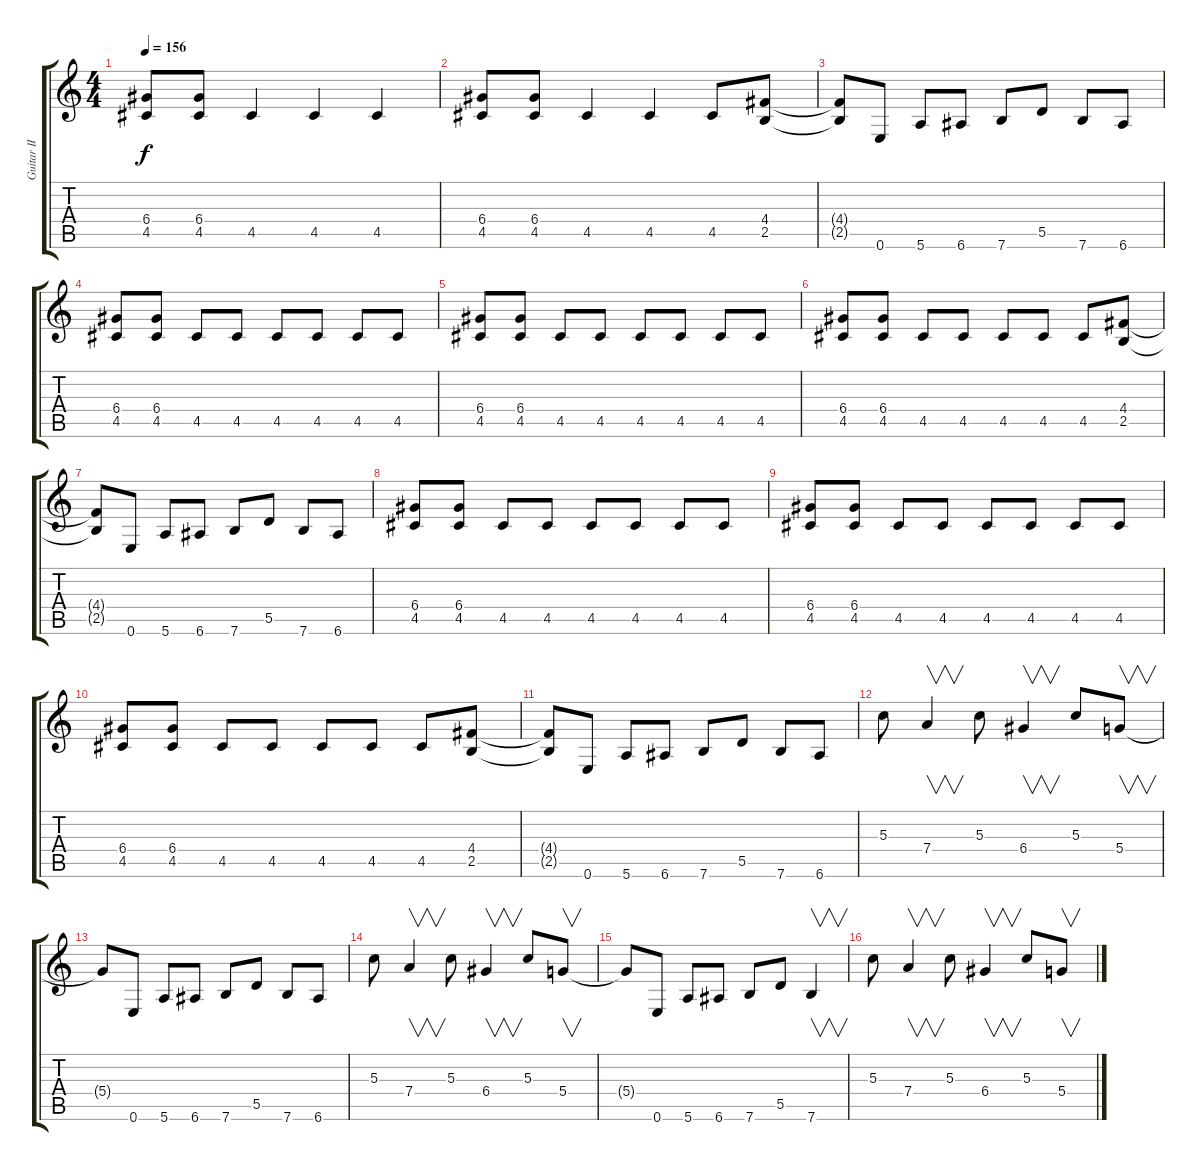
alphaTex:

\track ("Guitar II" "Guitar II") {instrument distortionguitar}
\staff {score tabs}
\tuning (E4 B3 G3 D3 A2 E2) {hide}
\ts (4 4)
\tempo 156
\clef g2
\ks c
(6.4 4.5).8{dy f} (6.4 4.5).8 4.5.4 4.5.4 4.5.4 |
(6.4 4.5).8 (6.4 4.5).8 4.5.4 4.5.4 4.5.8 (4.4 2.5).8 |
(4.4{t} 2.5{t}).8 0.6.8 5.6.8 6.6.8 7.6.8 5.5.8 7.6.8 6.6.8 |
(6.4 4.5).8 (6.4 4.5).8 4.5.8 4.5.8 4.5.8 4.5.8 4.5.8 4.5.8 |
(6.4 4.5).8 (6.4 4.5).8 4.5.8 4.5.8 4.5.8 4.5.8 4.5.8 4.5.8 |
(6.4 4.5).8 (6.4 4.5).8 4.5.8 4.5.8 4.5.8 4.5.8 4.5.8 (4.4 2.5).8 |
(4.4{t} 2.5{t}).8 0.6.8 5.6.8 6.6.8 7.6.8 5.5.8 7.6.8 6.6.8 |
(6.4 4.5).8 (6.4 4.5).8 4.5.8 4.5.8 4.5.8 4.5.8 4.5.8 4.5.8 |
(6.4 4.5).8 (6.4 4.5).8 4.5.8 4.5.8 4.5.8 4.5.8 4.5.8 4.5.8 |
(6.4 4.5).8 (6.4 4.5).8 4.5.8 4.5.8 4.5.8 4.5.8 4.5.8 (4.4 2.5).8 |
(4.4{t} 2.5{t}).8 0.6.8 5.6.8 6.6.8 7.6.8 5.5.8 7.6.8 6.6.8 |
5.3.8 7.4.4{v} 5.3.8 6.4.4{v} 5.3.8 5.4.8{v} |
5.4{t}.8 0.6.8 5.6.8 6.6.8 7.6.8 5.5.8 7.6.8 6.6.8 |
5.3.8 7.4.4{v} 5.3.8 6.4.4{v} 5.3.8 5.4.8{v} |
5.4{t}.8 0.6.8 5.6.8 6.6.8 7.6.8 5.5.8 7.6.4{v} |
5.3.8 7.4.4{v} 5.3.8 6.4.4{v} 5.3.8 5.4.8{v}
